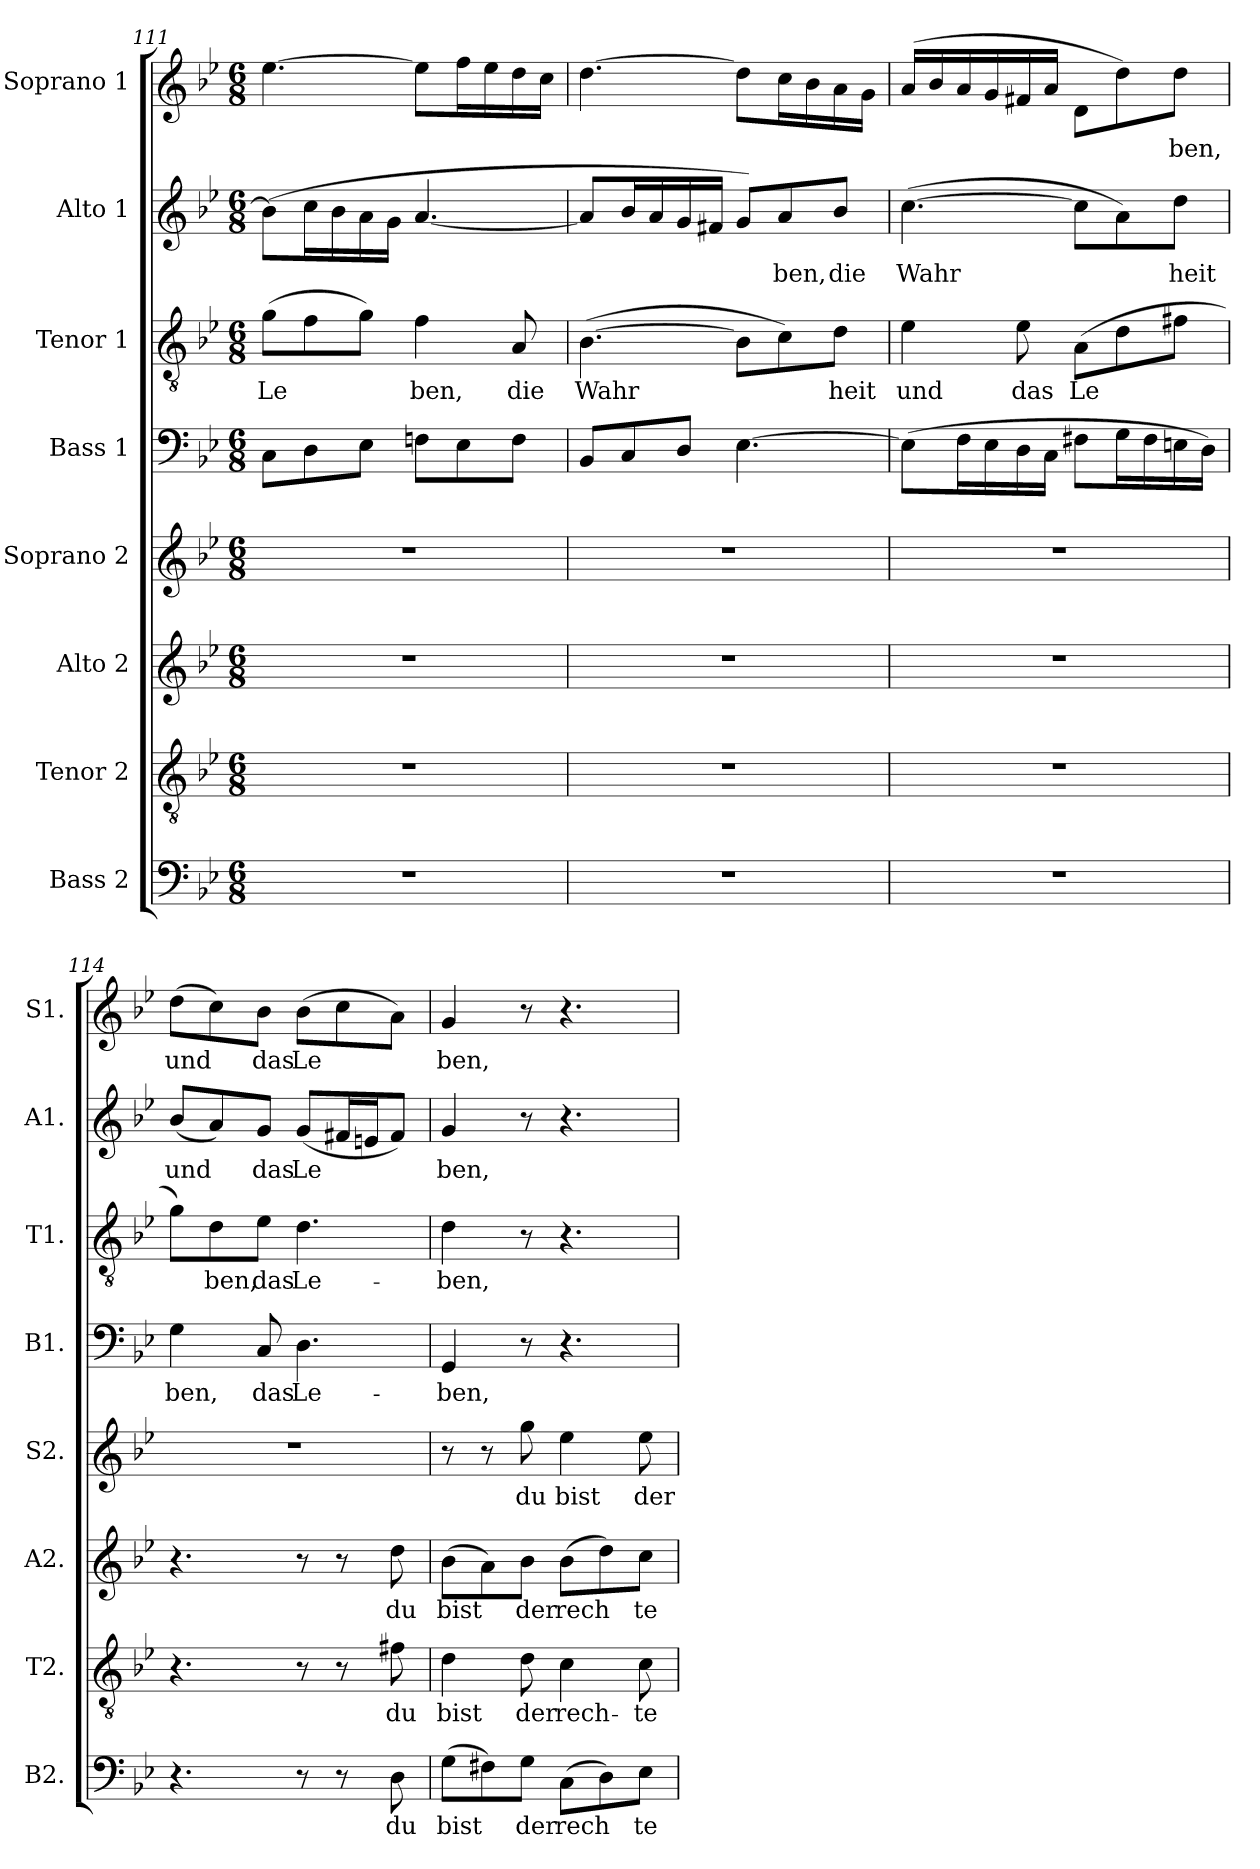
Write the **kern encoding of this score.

**kern	**text	**kern	**text	**kern	**text	**kern	**text	**kern	**text	**kern	**text	**kern	**text	**kern	**text
*part8	*part8	*part7	*part7	*part6	*part6	*part5	*part5	*part4	*part4	*part3	*part3	*part2	*part2	*part1	*part1
*staff8	*staff8	*staff7	*staff7	*staff6	*staff6	*staff5	*staff5	*staff4	*staff4	*staff3	*staff3	*staff2	*staff2	*staff1	*staff1
*I"Bass 2	*	*I"Tenor 2	*	*I"Alto 2	*	*I"Soprano 2	*	*I"Bass 1	*	*I"Tenor 1	*	*I"Alto 1	*	*I"Soprano 1	*
*I'B2.	*	*I'T2.	*	*I'A2.	*	*I'S2.	*	*I'B1.	*	*I'T1.	*	*I'A1.	*	*I'S1.	*
*clefF4	*	*clefGv2	*	*clefG2	*	*clefG2	*	*clefF4	*	*clefGv2	*	*clefG2	*	*clefG2	*
*k[b-e-]	*	*k[b-e-]	*	*k[b-e-]	*	*k[b-e-]	*	*k[b-e-]	*	*k[b-e-]	*	*k[b-e-]	*	*k[b-e-]	*
*B-:	*	*B-:	*	*B-:	*	*B-:	*	*B-:	*	*B-:	*	*B-:	*	*B-:	*
*M6/8	*	*M6/8	*	*M6/8	*	*M6/8	*	*M6/8	*	*M6/8	*	*M6/8	*	*M6/8	*
=111	=111	=111	=111	=111	=111	=111	=111	=111	=111	=111	=111	=111	=111	=111	=111
2.r	.	2.r	.	2.r	.	2.r	.	8C\L	.	(8g\L	Le	(8b-\L]	.	[4.ee-\	.
.	.	.	.	.	.	.	.	8D\	.	8f\	.	16cc\L	.	.	.
.	.	.	.	.	.	.	.	.	.	.	.	16b-\	.	.	.
.	.	.	.	.	.	.	.	8E-i\J	.	8g\J)	.	16a\	.	.	.
.	.	.	.	.	.	.	.	.	.	.	.	16g\JJ	.	.	.
.	.	.	.	.	.	.	.	8Fni\L	.	4f\	ben,	[4.a/	.	8ee-\L]	.
.	.	.	.	.	.	.	.	8E-\	.	.	.	.	.	16ff\L	.
.	.	.	.	.	.	.	.	.	.	.	.	.	.	16ee-\	.
.	.	.	.	.	.	.	.	8F\J	.	8A/	die	.	.	16dd\	.
.	.	.	.	.	.	.	.	.	.	.	.	.	.	16cc\JJ	.
=112	=112	=112	=112	=112	=112	=112	=112	=112	=112	=112	=112	=112	=112	=112	=112
2.r	.	2.r	.	2.r	.	2.r	.	8BB-/L	.	([4.B-\	Wahr	8a/L]	.	[4.dd\	.
.	.	.	.	.	.	.	.	8C/	.	.	.	16b-/L	.	.	.
.	.	.	.	.	.	.	.	.	.	.	.	16a/	.	.	.
.	.	.	.	.	.	.	.	8D/J	.	.	.	16g/	.	.	.
.	.	.	.	.	.	.	.	.	.	.	.	16f#X/JJ	.	.	.
.	.	.	.	.	.	.	.	[4.E-\	.	8B-\L]	.	8g/L)	.	8dd\L]	.
.	.	.	.	.	.	.	.	.	.	8c\)	.	8a/	ben,	16cc\L	.
.	.	.	.	.	.	.	.	.	.	.	.	.	.	16b-\	.
.	.	.	.	.	.	.	.	.	.	8d\J	heit	8b-/J	die	16a\	.
.	.	.	.	.	.	.	.	.	.	.	.	.	.	16g\JJ	.
!!LO:PB:g=z
=113	=113	=113	=113	=113	=113	=113	=113	=113	=113	=113	=113	=113	=113	=113	=113
2.r	.	2.r	.	2.r	.	2.r	.	(8E-\L]	.	4e-\	und	([4.cc\	Wahr	(16a/LL	.
.	.	.	.	.	.	.	.	.	.	.	.	.	.	16b-/	.
.	.	.	.	.	.	.	.	16F\L	.	.	.	.	.	16a/	.
.	.	.	.	.	.	.	.	16E-\	.	.	.	.	.	16g/	.
.	.	.	.	.	.	.	.	16D\	.	8e-\	das	.	.	16f#X/	.
.	.	.	.	.	.	.	.	16C\JJ	.	.	.	.	.	16a/JJ	.
.	.	.	.	.	.	.	.	8F#X\L	.	(8A\L	Le	8cc\L]	.	8d\L	.
.	.	.	.	.	.	.	.	16G\L	.	8d\	.	8a\)	.	8dd\)	.
.	.	.	.	.	.	.	.	16F#\	.	.	.	.	.	.	.
.	.	.	.	.	.	.	.	16En\	.	8f#X\J	.	8dd\J	heit	8dd\J	ben,
.	.	.	.	.	.	.	.	16D\JJ)	.	.	.	.	.	.	.
=114	=114	=114	=114	=114	=114	=114	=114	=114	=114	=114	=114	=114	=114	=114	=114
4.r	.	4.r	.	4.r	.	2.r	.	4G\	ben,	8g\L)	.	(8b-/L	und	(8dd\L	und
.	.	.	.	.	.	.	.	.	.	8d\	ben,	8a/)	.	8cc\)	.
.	.	.	.	.	.	.	.	8C/	das	8e-\J	das	8g/J	das	8b-\J	das
8r	.	8r	.	8r	.	.	.	4.D\	Le-	4.d\	Le-	(8g/L	Le	(8b-\L	Le
8r	.	8r	.	8r	.	.	.	.	.	.	.	16f#X/L	.	8cc\	.
.	.	.	.	.	.	.	.	.	.	.	.	16en/J	.	.	.
8D\	du	8f#X\	du	8dd\	du	.	.	.	.	.	.	8f#/J)	.	8a\J)	.
!!LO:PB:g=z
=115	=115	=115	=115	=115	=115	=115	=115	=115	=115	=115	=115	=115	=115	=115	=115
(8G\L	bist	4d\	bist	(8b-\L	bist	8r	.	4GG/	-ben,	4d\	-ben,	4g/	ben,	4g/	ben,
8F#X\)	.	.	.	8a\)	.	8r	.	.	.	.	.	.	.	.	.
8G\J	der	8d\	der	8b-\J	der	8gg\	du	8r	.	8r	.	8r	.	8r	.
(8C\L	rech	4c\	rech-	(8b-\L	rech	4ee-\	bist	4.r	.	4.r	.	4.r	.	4.r	.
8D\)	.	.	.	8dd\)	.	.	.	.	.	.	.	.	.	.	.
8E-\J	te	8c\	-te	8cc\J	te	8ee-\	der	.	.	.	.	.	.	.	.
=	=	=	=	=	=	=	=	=	=	=	=	=	=	=	=
*-	*-	*-	*-	*-	*-	*-	*-	*-	*-	*-	*-	*-	*-	*-	*-
